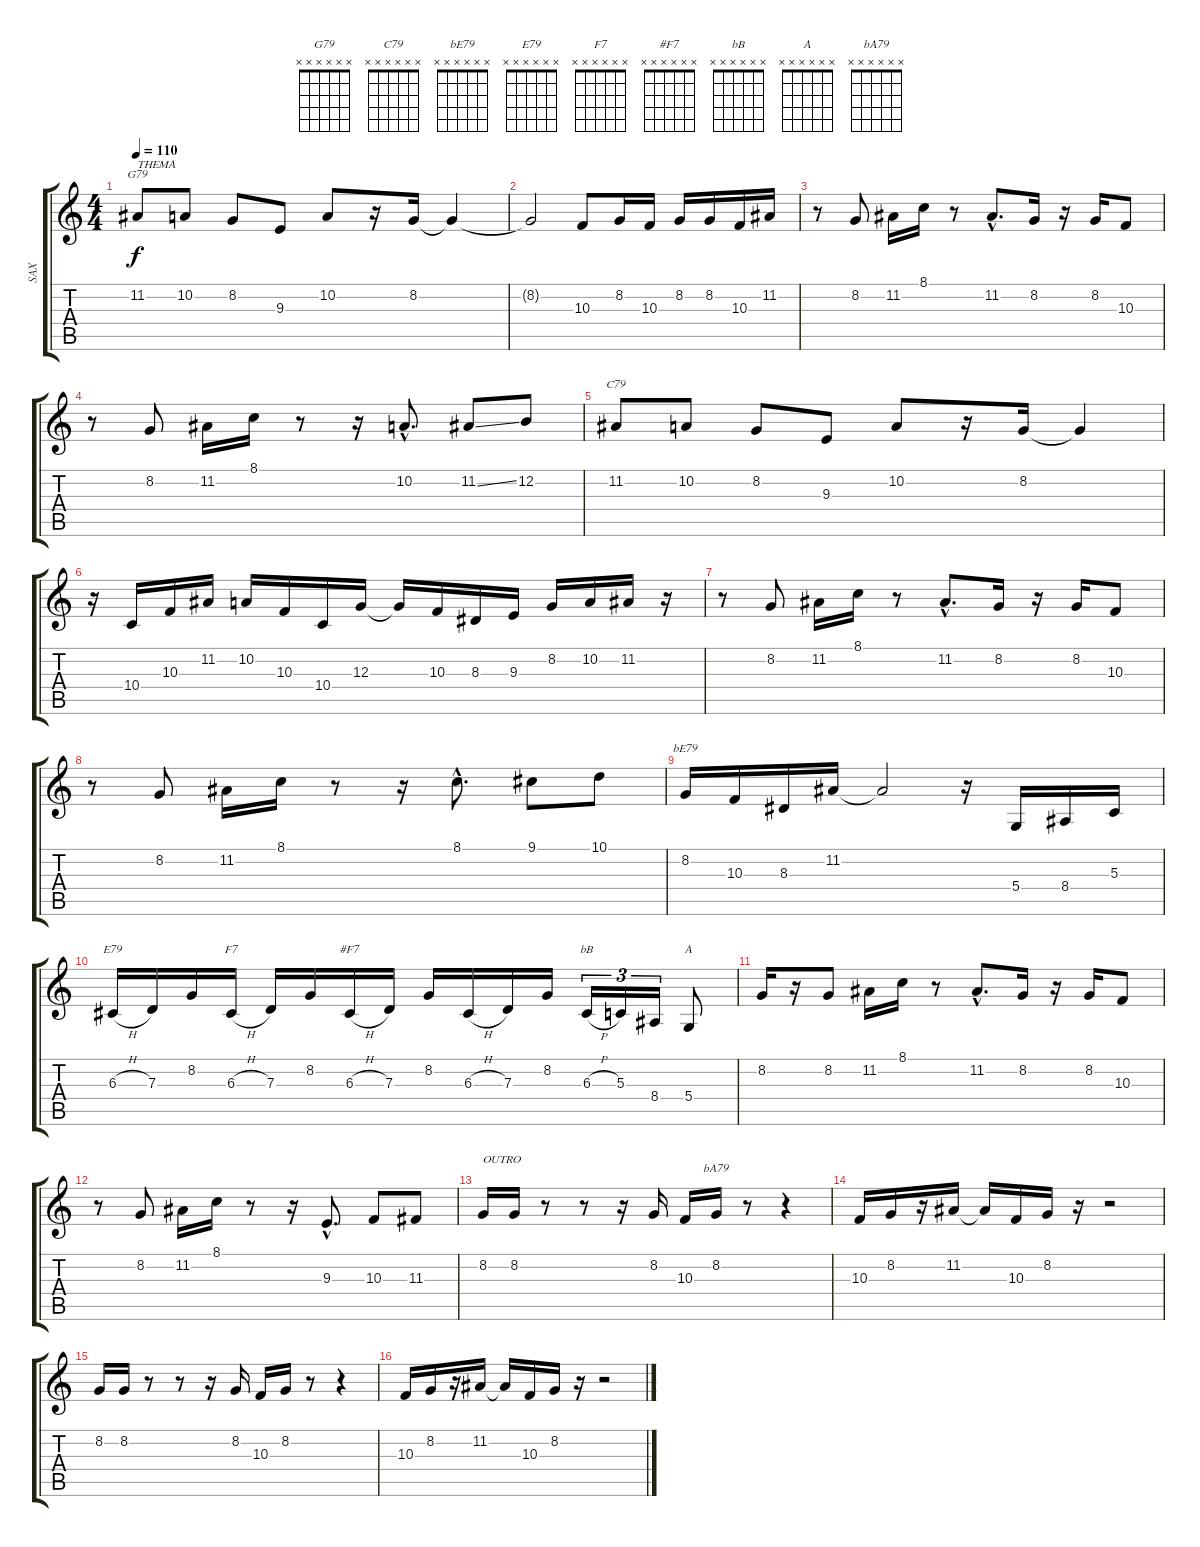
\track ("SAX" "SAX") {instrument altosax}
\staff {score tabs}
\tuning (E4 B3 G3 D3 A2 E2) {hide}
\chord ("G79" x x x x x x) {firstfret 0}
\chord ("C79" x x x x x x) {firstfret 0}
\chord ("bE79" x x x x x x) {firstfret 0}
\chord ("E79" x x x x x x) {firstfret 0}
\chord ("F7" x x x x x x) {firstfret 0}
\chord ("#F7" x x x x x x) {firstfret 0}
\chord ("bB" x x x x x x) {firstfret 0}
\chord ("A" x x x x x x) {firstfret 0}
\chord ("bA79" x x x x x x) {firstfret 0}
\ts (4 4)
\tempo 110
\clef g2
\ks c
11.2.8{ch "G79" txt "THEMA" dy f} 10.2.8 8.2.8 9.3.8 10.2.8 r.16 8.2.16 8.2{t}.4 |
8.2{t}.2 10.3.8 8.2.16 10.3.16 8.2.16 8.2.16 10.3.16 11.2.16 |
r.8 8.2.8 11.2.16 8.1.16 r.8 11.2{hac}.8{d} 8.2.16 r.16 8.2.16 10.3.8 |
r.8 8.2.8 11.2.16 8.1.16 r.8 r.16 10.2{hac}.8{d} 11.2{ss}.8 12.2.8 |
11.2.8{ch "C79"} 10.2.8 8.2.8 9.3.8 10.2.8 r.16 8.2.16 8.2{t}.4 |
r.16 10.4.16 10.3.16 11.2.16 10.2.16 10.3.16 10.4.16 12.3.16 12.3{t}.16 10.3.16 8.3.16 9.3.16 8.2.16 10.2.16 11.2.16 r.16 |
r.8 8.2.8 11.2.16 8.1.16 r.8 11.2{hac}.8{d} 8.2.16 r.16 8.2.16 10.3.8 |
r.8 8.2.8 11.2.16 8.1.16 r.8 r.16 8.1{hac}.8{d} 9.1.8 10.1.8 |
8.2.16{ch "bE79"} 10.3.16 8.3.16 11.2.16 11.2{t}.2 r.16 5.4.16 8.4.16 5.3.16 |
6.3{h}.16{ch "E79"} 7.3.16 8.2.16 6.3{h}.16{ch "F7"} 7.3.16 8.2.16 6.3{h}.16{ch "#F7"} 7.3.16 8.2.16 6.3{h}.16 7.3.16 8.2.16 6.3{h}.16{tu (3 2) ch "bB"} 5.3.16{tu (3 2)} 8.4.16{tu (3 2)} 5.4.8{ch "A"} |
8.2.16 r.16 8.2.8 11.2.16 8.1.16 r.8 11.2{hac}.8{d} 8.2.16 r.16 8.2.16 10.3.8 |
r.8 8.2.8 11.2.16 8.1.16 r.8 r.16 9.3{hac}.8{d} 10.3.8 11.3.8 |
8.2.16{txt "OUTRO"} 8.2.16 r.8 r.8 r.16 8.2.16 10.3.16 8.2.16{ch "bA79"} r.8 r.4 |
10.3.16 8.2.16 r.16 11.2.16 11.2{t}.16 10.3.16 8.2.16 r.16 r.2 |
8.2.16 8.2.16 r.8 r.8 r.16 8.2.16 10.3.16 8.2.16 r.8 r.4 |
10.3.16 8.2.16 r.16 11.2.16 11.2{t}.16 10.3.16 8.2.16 r.16 r.2
